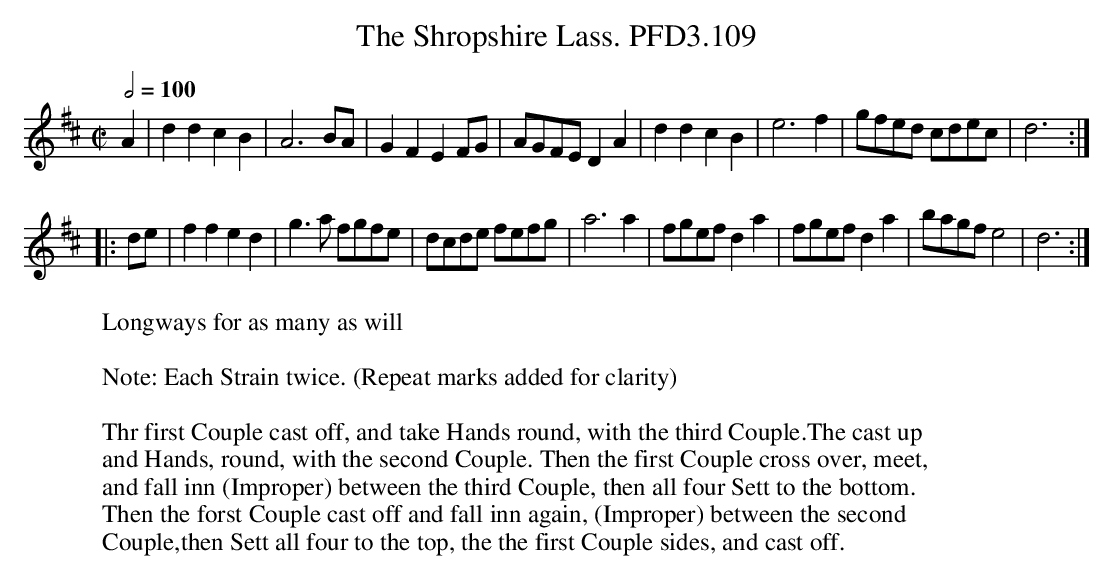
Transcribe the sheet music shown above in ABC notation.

X:1
T:Shropshire Lass. PFD3.109, The
W:Longways for as many as will
M:C|
L:1/8
Q:1/2=100
K:D
A2|d2d2 c2B2|A6 BA|G2F2 E2FG|AGFE D2A2|d2d2 c2B2|e6 f2|gfed cdec|d6:|
|:de|f2f2 e2d2|g3a fgfe|dcde fefg|a6 a2|fgef d2a2|fgef d2a2|bagf e4|d6:|
W:
W:Note: Each Strain twice. (Repeat marks added for clarity)
W:
W:Thr first Couple cast off, and take Hands round, with the third Couple.The cast up
W:and Hands, round, with the second Couple. Then the first Couple cross over, meet,
W:and fall inn (Improper) between the third Couple, then all four Sett to the bottom.
W:Then the forst Couple cast off and fall inn again, (Improper) between the second
W:Couple,then Sett all four to the top, the the first Couple sides, and cast off.
